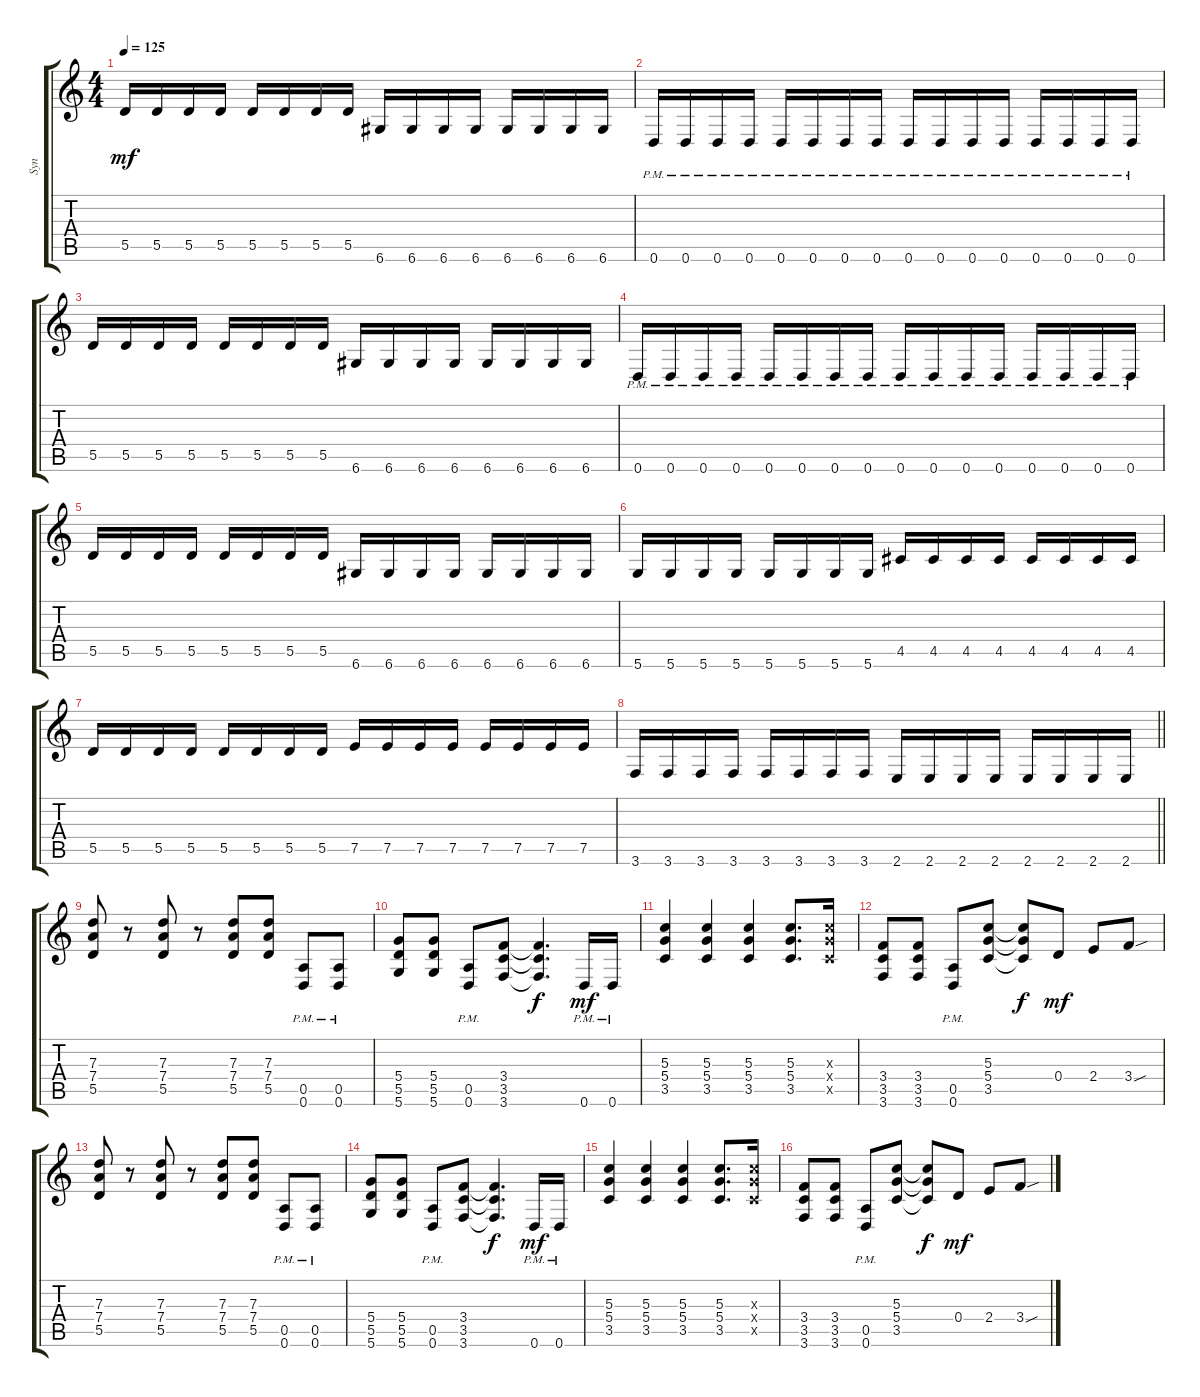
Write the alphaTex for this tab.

\track ("Syn" "Syn") {instrument distortionguitar}
\staff {score tabs}
\tuning (E4 B3 G3 D3 A2 D2) {hide}
\ts (4 4)
\tempo 125
\clef g2
\ks c
5.5.16{dy mf} 5.5.16 5.5.16 5.5.16 5.5.16 5.5.16 5.5.16 5.5.16 6.6.16 6.6.16 6.6.16 6.6.16 6.6.16 6.6.16 6.6.16 6.6.16 |
0.6{pm}.16 0.6{pm}.16 0.6{pm}.16 0.6{pm}.16 0.6{pm}.16 0.6{pm}.16 0.6{pm}.16 0.6{pm}.16 0.6{pm}.16 0.6{pm}.16 0.6{pm}.16 0.6{pm}.16 0.6{pm}.16 0.6{pm}.16 0.6{pm}.16 0.6{pm}.16 |
5.5.16 5.5.16 5.5.16 5.5.16 5.5.16 5.5.16 5.5.16 5.5.16 6.6.16 6.6.16 6.6.16 6.6.16 6.6.16 6.6.16 6.6.16 6.6.16 |
0.6{pm}.16 0.6{pm}.16 0.6{pm}.16 0.6{pm}.16 0.6{pm}.16 0.6{pm}.16 0.6{pm}.16 0.6{pm}.16 0.6{pm}.16 0.6{pm}.16 0.6{pm}.16 0.6{pm}.16 0.6{pm}.16 0.6{pm}.16 0.6{pm}.16 0.6{pm}.16 |
5.5.16 5.5.16 5.5.16 5.5.16 5.5.16 5.5.16 5.5.16 5.5.16 6.6.16 6.6.16 6.6.16 6.6.16 6.6.16 6.6.16 6.6.16 6.6.16 |
5.6.16 5.6.16 5.6.16 5.6.16 5.6.16 5.6.16 5.6.16 5.6.16 4.5.16 4.5.16 4.5.16 4.5.16 4.5.16 4.5.16 4.5.16 4.5.16 |
5.5.16 5.5.16 5.5.16 5.5.16 5.5.16 5.5.16 5.5.16 5.5.16 7.5.16 7.5.16 7.5.16 7.5.16 7.5.16 7.5.16 7.5.16 7.5.16 |
\barLineRight lightlight
3.6.16 3.6.16 3.6.16 3.6.16 3.6.16 3.6.16 3.6.16 3.6.16 2.6.16 2.6.16 2.6.16 2.6.16 2.6.16 2.6.16 2.6.16 2.6.16 |
(7.3 7.4 5.5).8 r.8 (7.3 7.4 5.5).8 r.8 (7.3 7.4 5.5).8 (7.3 7.4 5.5).8 (0.5{pm} 0.6{pm}).8 (0.5{pm} 0.6{pm}).8 |
(5.4 5.5 5.6).8 (5.4 5.5 5.6).8 (0.5{pm} 0.6{pm}).8 (3.4 3.5 3.6).8 (3.4{t} 3.5{t} 3.6{t}).4{d dy f} 0.6{pm}.16{dy mf} 0.6{pm}.16 |
(5.3 5.4 3.5).4 (5.3 5.4 3.5).4 (5.3 5.4 3.5).4 (5.3 5.4 3.5).8{d} (5.3{x} 5.4{x} 3.5{x}).16 |
(3.4 3.5 3.6).8 (3.4 3.5 3.6).8 (0.5{pm} 0.6{pm}).8 (5.3 5.4 3.5).8 (5.3{t} 5.4{t} 3.5{t}).8{dy f} 0.4.8{dy mf} 2.4.8 3.4{sou}.8 |
(7.3 7.4 5.5).8 r.8 (7.3 7.4 5.5).8 r.8 (7.3 7.4 5.5).8 (7.3 7.4 5.5).8 (0.5{pm} 0.6{pm}).8 (0.5{pm} 0.6{pm}).8 |
(5.4 5.5 5.6).8 (5.4 5.5 5.6).8 (0.5{pm} 0.6{pm}).8 (3.4 3.5 3.6).8 (3.4{t} 3.5{t} 3.6{t}).4{d dy f} 0.6{pm}.16{dy mf} 0.6{pm}.16 |
(5.3 5.4 3.5).4 (5.3 5.4 3.5).4 (5.3 5.4 3.5).4 (5.3 5.4 3.5).8{d} (5.3{x} 5.4{x} 3.5{x}).16 |
(3.4 3.5 3.6).8 (3.4 3.5 3.6).8 (0.5{pm} 0.6{pm}).8 (5.3 5.4 3.5).8 (5.3{t} 5.4{t} 3.5{t}).8{dy f} 0.4.8{dy mf} 2.4.8 3.4{sou}.8
